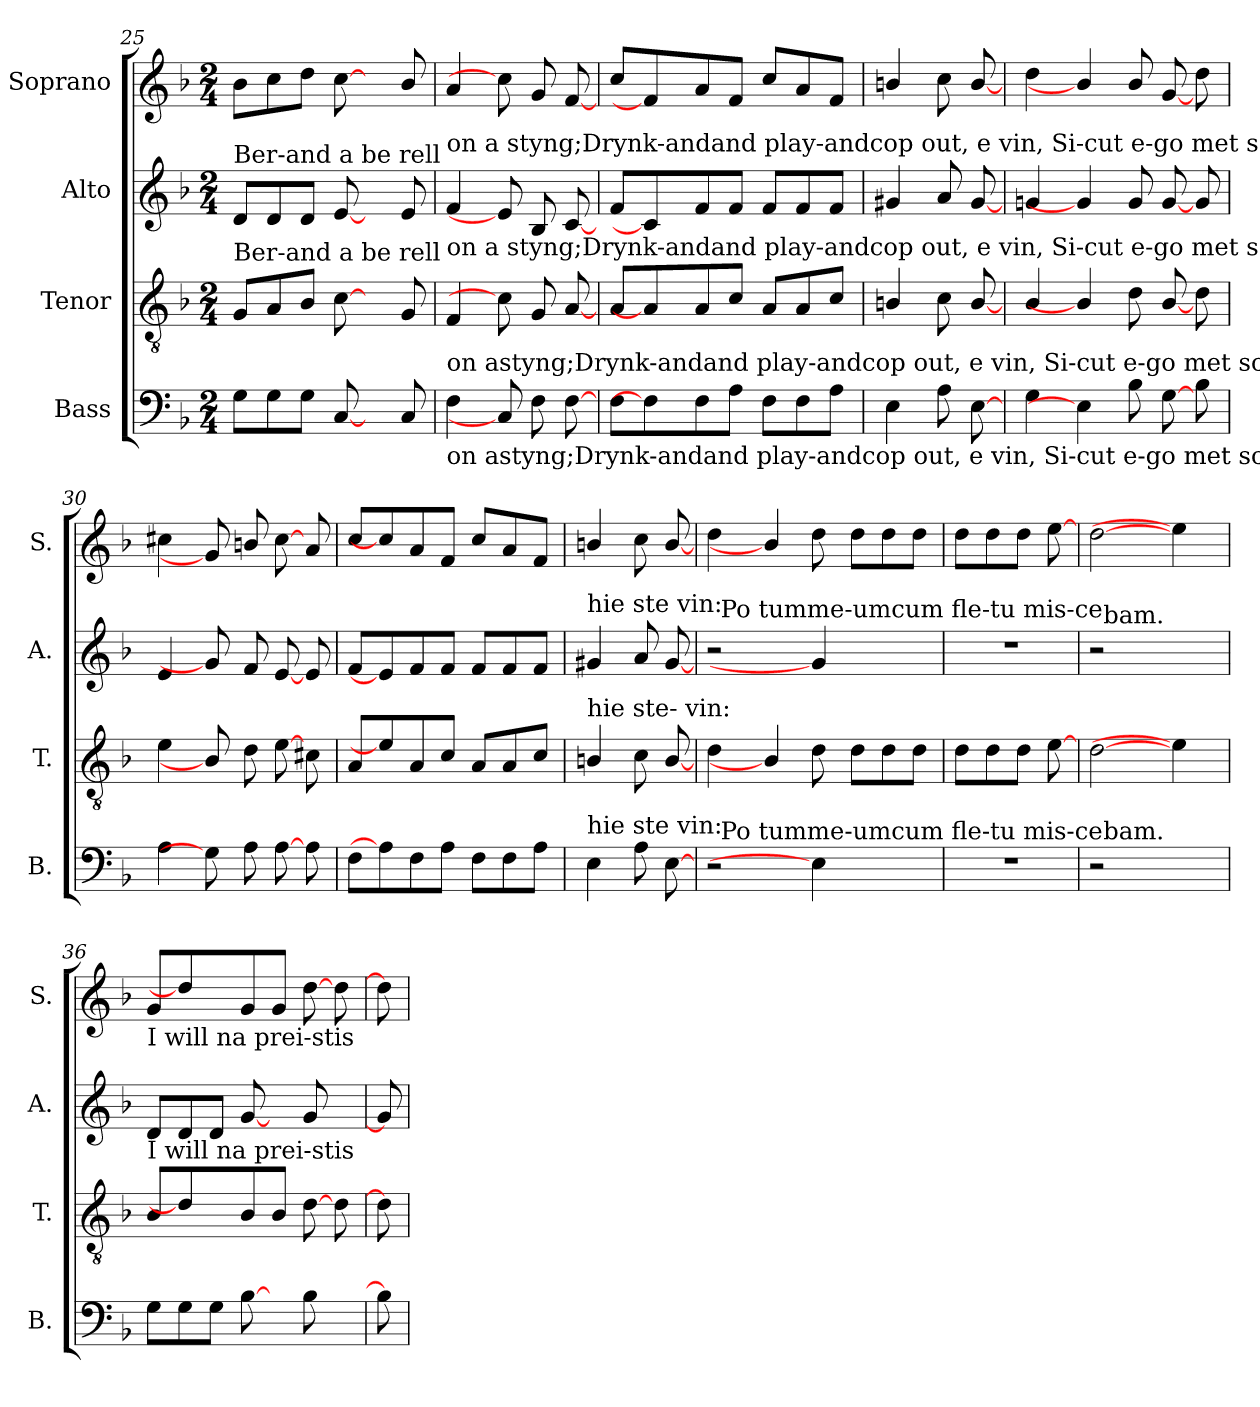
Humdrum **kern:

**kern	**kern	**kern	**kern
*part4	*part3	*part2	*part1
*staff4	*staff3	*staff2	*staff1
*I"Bass	*I"Tenor	*I"Alto	*I"Soprano
*I'B.	*I'T.	*I'A.	*I'S.
*clefF4	*clefGv2	*clefG2	*clefG2
*ITrd7c12	*	*	*
*k[b-]	*k[b-]	*k[b-]	*k[b-]
*F:	*F:	*F:	*F:
*M2/4	*M2/4	*M2/4	*M2/4
=25	=25	=25	=25
!	!	!LO:TX:a:t=Ber-and a be rell	!
!	!LO:TX:a:t=Ber-and a be rell	!	!
8GG\L	8G/L	8d/L	8b-\L
8GG\	8A/	8d/	8cc\
8GG\J	8B-/J	8d/J	8dd\J
[8CC/	[8c\	[8e/	[8cc\
8ryy	8ryy	8ryy	8ryy
8CC/	8G/	8e/	8b-/
!!LO:LB:g=z
=26	=26	=26	=26
!	!	!LO:TX:a:t=on a styng;Drynk-andand play-andcop out, e vin, Si-cut e-go met so-le bam,Sing-andand play-and with	!
!	!LO:TX:a:t=on a styng;Drynk-andand play-andcop out, e vin, Si-cut e-go met so-le bam,Sing-andand play-and with	!	!
!LO:TX:b:t=on astyng;Drynk-andand play-andcop out, e vin, Si-cut e-go met so-le bam,Sing-andand play-and with	!	!	!
!LO:TX:a:t=on astyng;Drynk-andand play-andcop out, e vin, Si-cut e-go met so-le bam,Sing-andand play-and with	!	!	!
4FF\	4F/	4f/	4a/
8CC/]	8c\]	8e/]	8cc\]
8FF\	8G/	8B-/	8g/
[8FF\	[8A/	[8c/	[8f/
=27	=27	=27	=27
8FF\L	8A/L	8f/L	8cc/L
4FF\]	4A/]	4c/]	4f/]
8FF\	8A/	8f/	8a/
8AA\J	8c/J	8f/J	8f/J
8FF\L	8A/L	8f/L	8cc/L
8FF\	8A/	8f/	8a/
8AA\J	8c/J	8f/J	8f/J
=28	=28	=28	=28
4EE\	4Bn/	4g#X/	4bn/
8AA\	8c\	8a/	8cc\
[8EE\	[8B/	[8g#/	[8b/
=29	=29	=29	=29
4GG\	4B-/	4gn/	4dd\
4EE\]	4B/]	4g#/]	4b/]
8BB-\	8d\	8g/	8b-/
[8GG\	[8B-/	[8g/	[8g/
8BB-\	8d\	8g/	8dd\
=30	=30	=30	=30
4AA\	4e\	4e/	4cc#X\
8GG\]	8B-/]	8g/]	8g/]
8AA\	8d\	8f/	8bn/
[8AA\	[8e\	[8e/	[8cc#\
8AA\	8c#X\	8e/	8a/
=31	=31	=31	=31
8FF\L	8A/L	8f/L	8cc/L
8AA\]	8e\]	8e/]	8cc#\]
8FF\	8A/	8f/	8a/
8AA\J	8c/J	8f/J	8f/J
8FF\L	8A/L	8f/L	8cc/L
8FF\	8A/	8f/	8a/
8AA\J	8c/J	8f/J	8f/J
!!LO:LB:g=z
=32	=32	=32	=32
!	!	!LO:TX:a:t=hie ste vin&colon;	!
!	!LO:TX:a:t=hie ste- vin&colon;	!	!
!LO:TX:a:t=hie ste vin&colon;	!	!	!
4EE\	4Bn/	4g#X/	4bn/
8AA\	8c\	8a/	8cc\
[8EE\	[8B/	[8g#/	[8b/
=33	=33	=33	=33
!LO:N:vis=1	!	!LO:N:vis=1	!
*^	*	*^	*
2r	32ryy	4d\	2r	32ryy	4dd\
!	!	!	!	!LO:TX:a:t=Po tumme-umcum fle-tu mis-ce	!
!	!LO:TX:a:t=Po tumme-umcum fle-tu mis-ce	!	!	!	!
.	2ryy	.	.	2ryy	.
.	.	4B/]	.	.	4b/]
4EE\]	.	8d\	4g#/]	.	8dd\
.	4...ryy	.	.	4...ryy	.
.	.	8d\L	.	.	8dd\L
4ryy	.	8d\	4ryy	.	8dd\
.	.	8d\J	.	.	8dd\J
=34	=34	=34	=34	=34	=34
!LO:N:vis=1	!	!	!LO:N:vis=1	!	!
*v	*v	*	*v	*v	*
2r	8d\L	2r	8dd\L
.	8d\	.	8dd\
.	8d\J	.	8dd\J
.	[8e\	.	[8ee\
=35	=35	=35	=35
!LO:N:vis=1	!	!LO:N:vis=1	!
*^	*	*^	*
2r	32ryy	[2d\	2r	32ryy	[2dd\
!	!	!	!	!LO:TX:a:t=bam.	!
!	!LO:TX:a:t=bam.	!	!	!	!
.	2ryy	.	.	2ryy	.
4ryy	.	4e\]	4ryy	.	4ee\]
.	8..ryy	.	.	8..ryy	.
=36	=36	=36	=36	=36	=36
!	!	!	!	!	!LO:TX:b:t=I will na prei-stis
!	!	!LO:TX:a:t=I will na prei-stis	!	!	!
!LO:TX:a:t=I will na prei-stis	!	!	!	!	!
*v	*v	*	*v	*v	*
8GG\L	8B-/L	8d/L	8g/L
8GG\	4d\]	8d/	4dd\]
8GG\J	.	8d/J	.
[8BB-\	8B-/	[8g/	8g/
8ryy	8B-/J	8ryy	8g/J
8BB-\	[8d\	8g/	[8dd\
8ryy	8d\	8ryy	8dd\
=37	=37	=37	=37
8BB-\]	8d\]	8g/]	8dd\]
=	=	=	=
*-	*-	*-	*-
